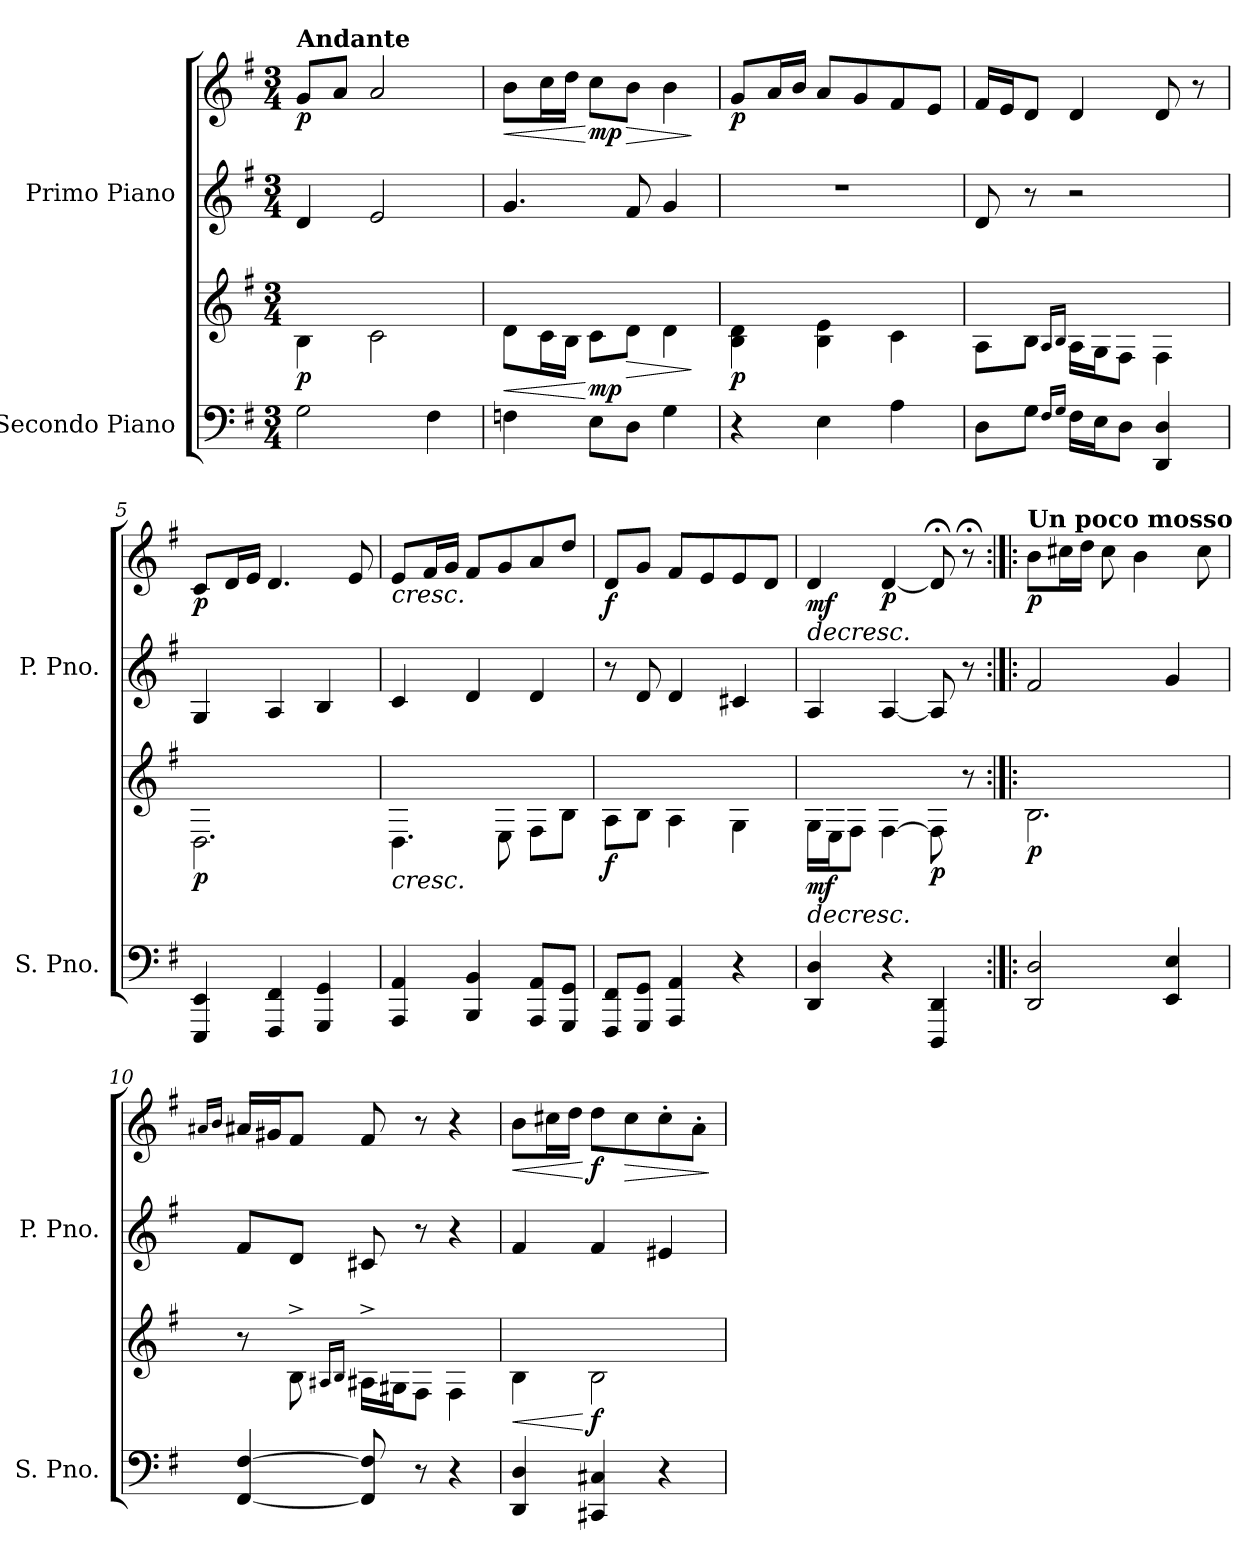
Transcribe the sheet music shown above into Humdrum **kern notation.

**kern	**kern	**dynam	**kern	**kern	**dynam
*part2	*part2	*part2	*part1	*part1	*part1
*staff4	*staff3	*staff3/4	*staff2	*staff1	*staff1/2
*I"Secondo Piano	*	*	*I"Primo Piano	*	*
*I'S. Pno.	*	*	*I'P. Pno.	*	*
*clefF4	*clefG2	*	*clefG2	*clefG2	*
*k[f#]	*k[f#]	*	*k[f#]	*k[f#]	*
*M3/4	*M3/4	*	*M3/4	*M3/4	*
=1	=1	=1	=1	=1	=1
!	!	!	!	!LO:TX:a:B:t=Andante	!
!	!	!LO:DY:b	!	!	!LO:DY:b
2G\	4B\	p	4d/	8g/L	p
.	.	.	.	8a/J	.
.	2c\	.	2e/	2a/	.
4F#\	.	.	.	.	.
=2	=2	=2	=2	=2	=2
!	!	!LO:HP:b	!	!	!LO:HP:b
4Fn\	8d\L	<	4.g/	8b\L	<
.	16c\L	.	.	16cc\L	.
.	16B\JJ	.	.	16dd\JJ	.
!	!	!LO:DY:n=1:b	!	!	!LO:DY:n=1:b
8E\L	8c\L	[ mp	.	8cc\L	[ mp
!	!	!LO:HP:b	!	!	!LO:HP:b
8D\J	8d\J	>	8f#/	8b\J	>
4G\	4d\	.	4g/	4b\	.
.	.	]	.	.	]
=3	=3	=3	=3	=3	=3
!	!	!LO:DY:b	!	!	!LO:DY:b
4r	4B\ 4d\	p	2.r	8g/L	p
.	.	.	.	16a/L	.
.	.	.	.	16b/JJ	.
4E\	4B\ 4e\	.	.	8a/L	.
.	.	.	.	8g/	.
4A\	4c\	.	.	8f#/	.
.	.	.	.	8e/J	.
=4	=4	=4	=4	=4	=4
8D\L	8A\L	.	8d/	16f#/LL	.
.	.	.	.	16e/J	.
8G\J	8B\J	.	8r	8d/J	.
16qF#/LL	16qA/LL	.	.	.	.
16qG/JJ	16qB/JJ	.	.	.	.
16F#\LL	16A\LL	.	2r	4d/	.
16E\J	16G\J	.	.	.	.
8D\J	8F#\J	.	.	.	.
4DD/ 4D/	4F#\	.	.	8d/	.
.	.	.	.	8r	.
=5	=5	=5	=5	=5	=5
!	!	!LO:DY:b	!	!	!LO:DY:b
4EEE/ 4EE/	2.D\	p	4G/	8c/L	p
.	.	.	.	16d/L	.
.	.	.	.	16e/JJ	.
4FFF#/ 4FF#/	.	.	4A/	4.d/	.
4GGG/ 4GG/	.	.	4B/	.	.
.	.	.	.	8e/	.
!!LO:LB:g=z
=6	=6	=6	=6	=6	=6
!	!	!	!	!LO:TX:b:i:t=cresc.	!
!	!LO:TX:b:i:t=cresc.	!	!	!	!
4AAA/ 4AA/	4.D\	.	4c/	8e/L	.
.	.	.	.	16f#/L	.
.	.	.	.	16g/JJ	.
4BBB/ 4BB/	.	.	4d/	8f#/L	.
.	8E\	.	.	8g/	.
8AAA/ 8AA/L	8F#\L	.	4d/	8a/	.
8GGG/ 8GG/J	8B\J	.	.	8dd/J	.
=7	=7	=7	=7	=7	=7
!	!	!LO:DY:b	!	!	!LO:DY:b
8FFF#/ 8FF#/L	8A\L	f	8r	8d/L	f
8GGG/ 8GG/J	8B\J	.	8d/	8g/J	.
4AAA/ 4AA/	4A\	.	4d/	8f#/L	.
.	.	.	.	8e/	.
4r	4G\	.	4c#X/	8e/	.
.	.	.	.	8d/J	.
=8	=8	=8	=8	=8	=8
!	!	!LO:HP:b	!	!	!LO:HP:b
!	!	!LO:DY:n=1:b	!	!	!LO:DY:n=1:b
4DD/ 4D/	16G\LL	> mf	4A/	4d/	> mf
.	16E\J	.	.	.	.
.	8F#\J	.	.	.	.
!	!	!	!	!	!LO:DY:n=2:b
4r	[4F#\	.	[4A/	[4d/	p
!	!	!LO:DY:n=2:b	!	!	!
4DDD/ 4DD/	8F#\]	p	8A/]	8d;</]	.
.	8r	.	8r	8r;<	.
.	.	]	.	.	]
=9:|!|:	=9:|!|:	=9:|!|:	=9:|!|:	=9:|!|:	=9:|!|:
!	!	!	!	!LO:TX:a:B:t=Un poco mosso	!
!	!	!LO:DY:b	!	!	!LO:DY:b
2DD/ 2D/	2.B\	p	2f#/	8b\L	p
.	.	.	.	16cc#X\L	.
.	.	.	.	16dd\JJ	.
.	.	.	.	8cc#\	.
.	.	.	.	4b\	.
4EE/ 4E/	.	.	4g/	.	.
.	.	.	.	8cc#\	.
=10	=10	=10	=10	=10	=10
.	.	.	.	16qa#X/LL	.
.	.	.	.	16qb/JJ	.
[4FF#/ [4F#/	8r	.	8f#/L	16a#/LL	.
.	.	.	.	16g#X/J	.
.	8B^\	.	8d/J	8f#/J	.
.	16qA#X/LL	.	.	.	.
.	16qB/JJ	.	.	.	.
8FF#/] 8F#/]	16A#^\LL	.	8c#X/	8f#/	.
.	16G#X\J	.	.	.	.
8r	8F#\J	.	8r	8r	.
4r	4F#\	.	4r	4r	.
=11	=11	=11	=11	=11	=11
!	!	!LO:HP:b	!	!	!LO:HP:b
4DD/ 4D/	4B\	<	4f#/	8b\L	<
.	.	.	.	16cc#X\L	.
.	.	.	.	16dd\JJ	.
!	!	!LO:DY:n=1:b	!	!	!LO:DY:n=1:b
4CC#X/ 4C#X/	2B\	[ f	4f#/	8dd\L	[ f
!	!	!	!	!	!LO:HP:b
.	.	.	.	8cc#\	>
4r	.	.	4e#X/	8cc#'\	.
.	.	.	.	8a'\J	.
.	.	.	.	.	]
=	=	=	=	=	=
*-	*-	*-	*-	*-	*-
